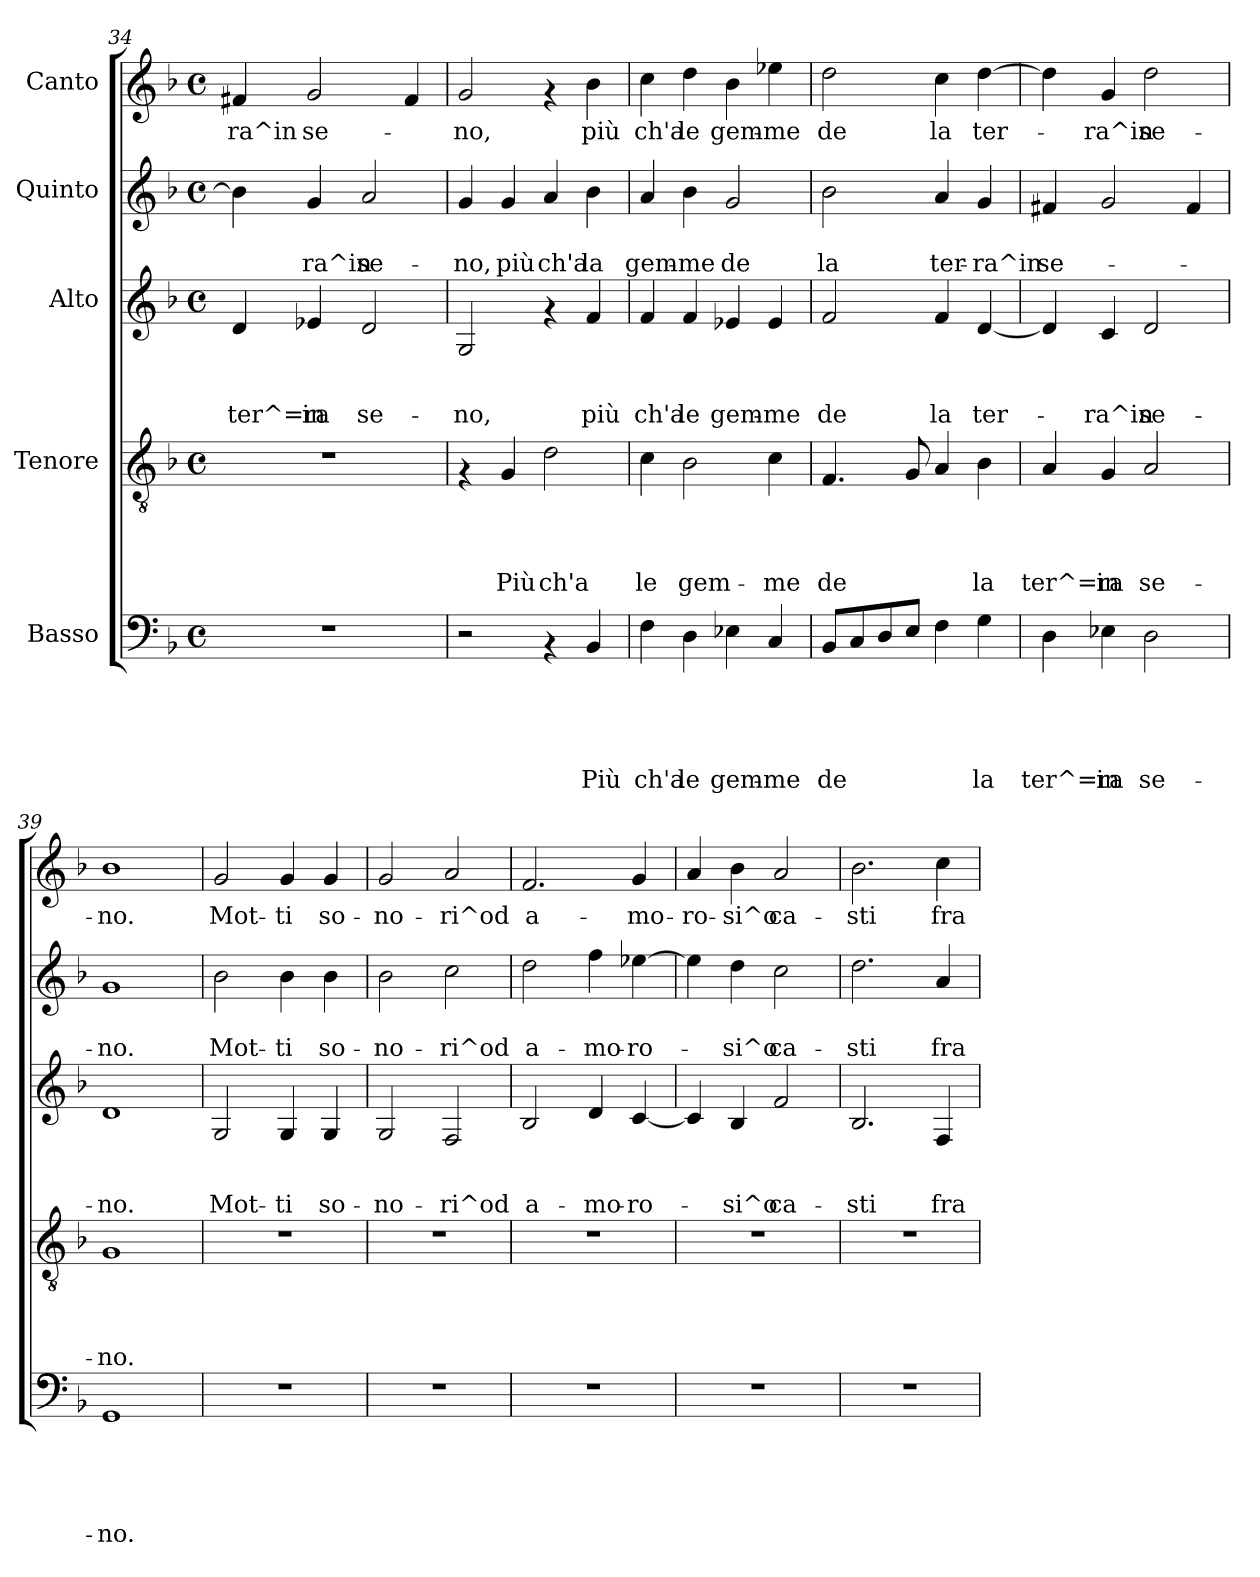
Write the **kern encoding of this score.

**kern	**text	**text	**text	**text	**text	**kern	**text	**text	**text	**text	**kern	**text	**text	**text	**kern	**text	**text	**kern	**text
*part5	*part5	*part5	*part5	*part5	*part5	*part4	*part4	*part4	*part4	*part4	*part3	*part3	*part3	*part3	*part2	*part2	*part2	*part1	*part1
*staff5	*staff5	*staff5	*staff5	*staff5	*staff5	*staff4	*staff4	*staff4	*staff4	*staff4	*staff3	*staff3	*staff3	*staff3	*staff2	*staff2	*staff2	*staff1	*staff1
*I"Basso	*	*	*	*	*	*I"Tenore	*	*	*	*	*I"Alto	*	*	*	*I"Quinto	*	*	*I"Canto	*
*clefF4	*	*	*	*	*	*clefGv2	*	*	*	*	*clefG2	*	*	*	*clefG2	*	*	*clefG2	*
*k[b-]	*	*	*	*	*	*k[b-]	*	*	*	*	*k[b-]	*	*	*	*k[b-]	*	*	*k[b-]	*
*F:	*	*	*	*	*	*F:	*	*	*	*	*F:	*	*	*	*F:	*	*	*F:	*
*M4/4	*	*	*	*	*	*M4/4	*	*	*	*	*M4/4	*	*	*	*M4/4	*	*	*M4/4	*
*met(c)	*	*	*	*	*	*met(c)	*	*	*	*	*met(c)	*	*	*	*met(c)	*	*	*met(c)	*
=34	=34	=34	=34	=34	=34	=34	=34	=34	=34	=34	=34	=34	=34	=34	=34	=34	=34	=34	=34
!	!	!	!	!	!	!	!	!	!	!	!	!	!	!LO:LY:b	!	!	!	!	!LO:LY:b
1r	.	.	.	.	.	1r	.	.	.	.	4d/	.	.	ter^=ra	4b-\]	.	.	4f#X/	-ra^in
!	!	!	!	!	!	!	!	!	!	!	!	!	!	!LO:LY:b	!	!	!LO:LY:b	!	!LO:LY:b
.	.	.	.	.	.	.	.	.	.	.	4e-X/	.	.	in	4g/	.	-ra^in	2g/	se-
!	!	!	!	!	!	!	!	!	!	!	!	!	!	!LO:LY:b	!	!	!LO:LY:b	!	!
.	.	.	.	.	.	.	.	.	.	.	2d/	.	.	se-	2a/	.	se-	.	.
.	.	.	.	.	.	.	.	.	.	.	.	.	.	.	.	.	.	4f#/	.
!!LO:LB:g=z
=35	=35	=35	=35	=35	=35	=35	=35	=35	=35	=35	=35	=35	=35	=35	=35	=35	=35	=35	=35
!	!	!	!	!	!	!	!	!	!	!	!	!	!	!LO:LY:b	!	!	!LO:LY:b	!	!LO:LY:b
2r	.	.	.	.	.	4rF	.	.	.	.	2G/	.	.	-no,	4g/	.	-no,	2g/	-no,
!	!	!	!	!	!	!	!	!	!	!LO:LY:b	!	!	!	!	!	!	!LO:LY:b	!	!
.	.	.	.	.	.	4G/	.	.	.	Più	.	.	.	.	4g/	.	più	.	.
!	!	!	!	!	!	!	!	!	!	!LO:LY:b	!	!	!	!	!	!	!LO:LY:b	!	!
4rAA	.	.	.	.	.	2d\	.	.	.	ch'a	4rf	.	.	.	4a/	.	ch'a	4rf	.
!	!	!	!	!	!LO:LY:b	!	!	!	!	!	!	!	!	!LO:LY:b	!	!	!LO:LY:b	!	!LO:LY:b
4BB-/	.	.	.	.	Più	.	.	.	.	.	4f/	.	.	più	4b-\	.	la	4b-\	più
=36	=36	=36	=36	=36	=36	=36	=36	=36	=36	=36	=36	=36	=36	=36	=36	=36	=36	=36	=36
!	!	!	!	!	!LO:LY:b	!	!	!	!	!LO:LY:b	!	!	!	!LO:LY:b	!	!	!LO:LY:b	!	!LO:LY:b
4F\	.	.	.	.	ch'a	4c\	.	.	.	le	4f/	.	.	ch'a	4a/	.	gem-	4cc\	ch'a
!	!	!	!	!	!LO:LY:b	!	!	!	!	!LO:LY:b	!	!	!	!LO:LY:b	!	!	!LO:LY:b	!	!LO:LY:b
4D\	.	.	.	.	le	2B-\	.	.	.	gem-	4f/	.	.	le	4b-\	.	-me	4dd\	le
!	!	!	!	!	!LO:LY:b	!	!	!	!	!	!	!	!	!LO:LY:b	!	!	!LO:LY:b	!	!LO:LY:b
4E-X\	.	.	.	.	gem-	.	.	.	.	.	4e-X/	.	.	gem-	2g/	.	de	4b-\	gem-
!	!	!	!	!	!LO:LY:b	!	!	!	!	!LO:LY:b	!	!	!	!LO:LY:b	!	!	!	!	!LO:LY:b
4C/	.	.	.	.	-me	4c\	.	.	.	-me	4e-/	.	.	-me	.	.	.	4ee-X\	-me
=37	=37	=37	=37	=37	=37	=37	=37	=37	=37	=37	=37	=37	=37	=37	=37	=37	=37	=37	=37
!	!	!	!	!	!LO:LY:b	!	!	!	!	!LO:LY:b	!	!	!	!LO:LY:b	!	!	!LO:LY:b	!	!LO:LY:b
8BB-/L	.	.	.	.	de	4.F/	.	.	.	de	2f/	.	.	de	2b-\	.	la	2dd\	de
8C/	.	.	.	.	.	.	.	.	.	.	.	.	.	.	.	.	.	.	.
8D/	.	.	.	.	.	.	.	.	.	.	.	.	.	.	.	.	.	.	.
8E/J	.	.	.	.	.	8G/	.	.	.	.	.	.	.	.	.	.	.	.	.
!	!	!	!	!	!	!	!	!	!	!	!	!	!	!LO:LY:b	!	!	!LO:LY:b	!	!LO:LY:b
4F\	.	.	.	.	.	4A/	.	.	.	.	4f/	.	.	la	4a/	.	ter-	4cc\	la
!	!	!	!	!	!LO:LY:b	!	!	!	!	!LO:LY:b	!	!	!	!LO:LY:b	!	!	!LO:LY:b	!	!LO:LY:b
4G\	.	.	.	.	la	4B-\	.	.	.	la	[<4d/	.	.	ter-	4g/	.	-ra^in	[>4dd\	ter-
=38	=38	=38	=38	=38	=38	=38	=38	=38	=38	=38	=38	=38	=38	=38	=38	=38	=38	=38	=38
!	!	!	!	!	!LO:LY:b	!	!	!	!	!LO:LY:b	!	!	!	!	!	!	!LO:LY:b	!	!
4D\	.	.	.	.	ter^=ra	4A/	.	.	.	ter^=ra	4d/]	.	.	.	4f#X/	.	se-	4dd\]	.
!	!	!	!	!	!LO:LY:b	!	!	!	!	!LO:LY:b	!	!	!	!LO:LY:b	!	!	!	!	!LO:LY:b
4E-X\	.	.	.	.	in	4G/	.	.	.	in	4c/	.	.	-ra^in	2g/	.	.	4g/	-ra^in
!	!	!	!	!	!LO:LY:b	!	!	!	!	!LO:LY:b	!	!	!	!LO:LY:b	!	!	!	!	!LO:LY:b
2D\	.	.	.	.	se-	2A/	.	.	.	se-	2d/	.	.	se-	.	.	.	2dd\	se-
.	.	.	.	.	.	.	.	.	.	.	.	.	.	.	4f#/	.	.	.	.
=39	=39	=39	=39	=39	=39	=39	=39	=39	=39	=39	=39	=39	=39	=39	=39	=39	=39	=39	=39
!	!	!	!	!	!LO:LY:b	!	!	!	!	!LO:LY:b	!	!	!	!LO:LY:b	!	!	!LO:LY:b	!	!LO:LY:b
1GG	.	.	.	.	-no.	1G	.	.	.	-no.	1d	.	.	-no.	1g	.	-no.	1b-	-no.
!!LO:PB:g=z
=40	=40	=40	=40	=40	=40	=40	=40	=40	=40	=40	=40	=40	=40	=40	=40	=40	=40	=40	=40
!	!	!	!	!	!	!	!	!	!	!	!	!	!	!LO:LY:b	!	!	!LO:LY:b	!	!LO:LY:b
1r	.	.	.	.	.	1r	.	.	.	.	2G/	.	.	Mot-	2b-\	.	Mot-	2g/	Mot-
!	!	!	!	!	!	!	!	!	!	!	!	!	!	!LO:LY:b	!	!	!LO:LY:b	!	!LO:LY:b
.	.	.	.	.	.	.	.	.	.	.	4G/	.	.	-ti	4b-\	.	-ti	4g/	-ti
!	!	!	!	!	!	!	!	!	!	!	!	!	!	!LO:LY:b	!	!	!LO:LY:b	!	!LO:LY:b
.	.	.	.	.	.	.	.	.	.	.	4G/	.	.	so-	4b-\	.	so-	4g/	so-
=41	=41	=41	=41	=41	=41	=41	=41	=41	=41	=41	=41	=41	=41	=41	=41	=41	=41	=41	=41
!	!	!	!	!	!	!	!	!	!	!	!	!	!	!LO:LY:b	!	!	!LO:LY:b	!	!LO:LY:b
1r	.	.	.	.	.	1r	.	.	.	.	2G/	.	.	-no-	2b-\	.	-no-	2g/	-no-
!	!	!	!	!	!	!	!	!	!	!	!	!	!	!LO:LY:b	!	!	!LO:LY:b	!	!LO:LY:b
.	.	.	.	.	.	.	.	.	.	.	2F/	.	.	-ri^od	2cc\	.	-ri^od	2a/	-ri^od
=42	=42	=42	=42	=42	=42	=42	=42	=42	=42	=42	=42	=42	=42	=42	=42	=42	=42	=42	=42
!	!	!	!	!	!	!	!	!	!	!	!	!	!	!LO:LY:b	!	!	!LO:LY:b	!	!LO:LY:b
1r	.	.	.	.	.	1r	.	.	.	.	2B-/	.	.	a-	2dd\	.	a-	2.f/	a-
!	!	!	!	!	!	!	!	!	!	!	!	!	!	!LO:LY:b	!	!	!LO:LY:b	!	!
.	.	.	.	.	.	.	.	.	.	.	4d/	.	.	-mo-	4ff\	.	-mo-	.	.
!	!	!	!	!	!	!	!	!	!	!	!	!	!	!LO:LY:b	!	!	!LO:LY:b	!	!LO:LY:b
.	.	.	.	.	.	.	.	.	.	.	[<4c/	.	.	-ro-	[>4ee-X\	.	-ro-	4g/	-mo-
=43	=43	=43	=43	=43	=43	=43	=43	=43	=43	=43	=43	=43	=43	=43	=43	=43	=43	=43	=43
!	!	!	!	!	!	!	!	!	!	!	!	!	!	!	!	!	!	!	!LO:LY:b
1r	.	.	.	.	.	1r	.	.	.	.	4c/]	.	.	.	4ee-\]	.	.	4a/	-ro-
!	!	!	!	!	!	!	!	!	!	!	!	!	!	!LO:LY:b	!	!	!LO:LY:b	!	!LO:LY:b
.	.	.	.	.	.	.	.	.	.	.	4B-/	.	.	-si^o	4dd\	.	-si^o	4b-\	-si^o
!	!	!	!	!	!	!	!	!	!	!	!	!	!	!LO:LY:b	!	!	!LO:LY:b	!	!LO:LY:b
.	.	.	.	.	.	.	.	.	.	.	2f/	.	.	ca-	2cc\	.	ca-	2a/	ca-
=44	=44	=44	=44	=44	=44	=44	=44	=44	=44	=44	=44	=44	=44	=44	=44	=44	=44	=44	=44
!	!	!	!	!	!	!	!	!	!	!	!	!	!	!LO:LY:b	!	!	!LO:LY:b	!	!LO:LY:b
1r	.	.	.	.	.	1r	.	.	.	.	2.B-/	.	.	-sti	2.dd\	.	-sti	2.b-\	-sti
!	!	!	!	!	!	!	!	!	!	!	!	!	!	!LO:LY:b	!	!	!LO:LY:b	!	!LO:LY:b
.	.	.	.	.	.	.	.	.	.	.	4F/	.	.	fra	4a/	.	fra	4cc\	fra
=	=	=	=	=	=	=	=	=	=	=	=	=	=	=	=	=	=	=	=
*-	*-	*-	*-	*-	*-	*-	*-	*-	*-	*-	*-	*-	*-	*-	*-	*-	*-	*-	*-
